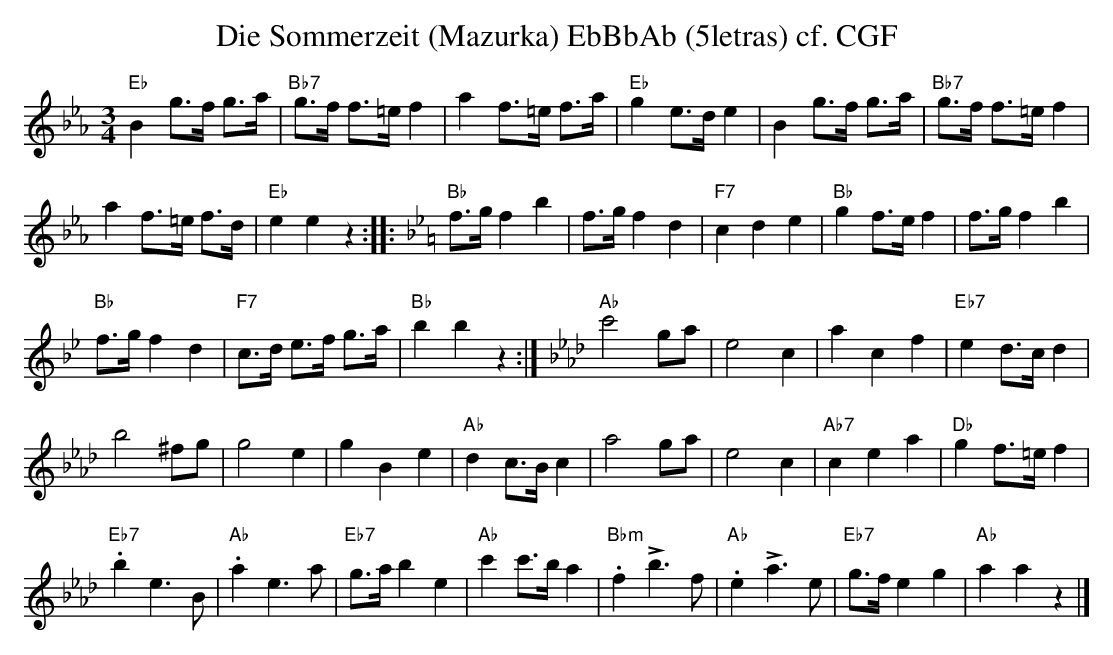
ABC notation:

X:1
T:Die Sommerzeit (Mazurka) EbBbAb (5letras) cf. CGF
M:3/4
L:1/8
K:Ebmaj%%MIDI gchordon
"Eb"B2g>f g>a | "Bb7"g>f f>=ef2 | a2f>=e f>a | "Eb"g2e>de2 | B2g>f g>a | "Bb7"g>f f>=ef2 |
a2f>=e f>d | "Eb"e2e2z2 :: [K:Bbmaj] "Bb"f>gf2b2 | f>gf2d2 | "F7"c2d2e2 | "Bb"g2f>ef2 | f>gf2b2 |
"Bb"f>gf2d2 | "F7"c>d e>f g>a | "Bb"b2b2z2 :| [K:Abmaj] "Ab"c'4ga | e4c2 | a2c2f2 | "Eb7"e2d>cd2 |
b4^fg | g4e2 | g2B2e2 | "Ab"d2c>Bc2 | a4ga | e4c2 | "Ab7"c2e2a2 | "Db"g2f>=ef2 |
"Eb7".b2e3B | "Ab".a2e3a | "Eb7"g>ab2e2 | "Ab"c'2c'>ba2 | "Bbm".f2!>!b3f | "Ab".e2!>!a3e | "Eb7"g>fe2g2 | "Ab"a2a2z2 |]
